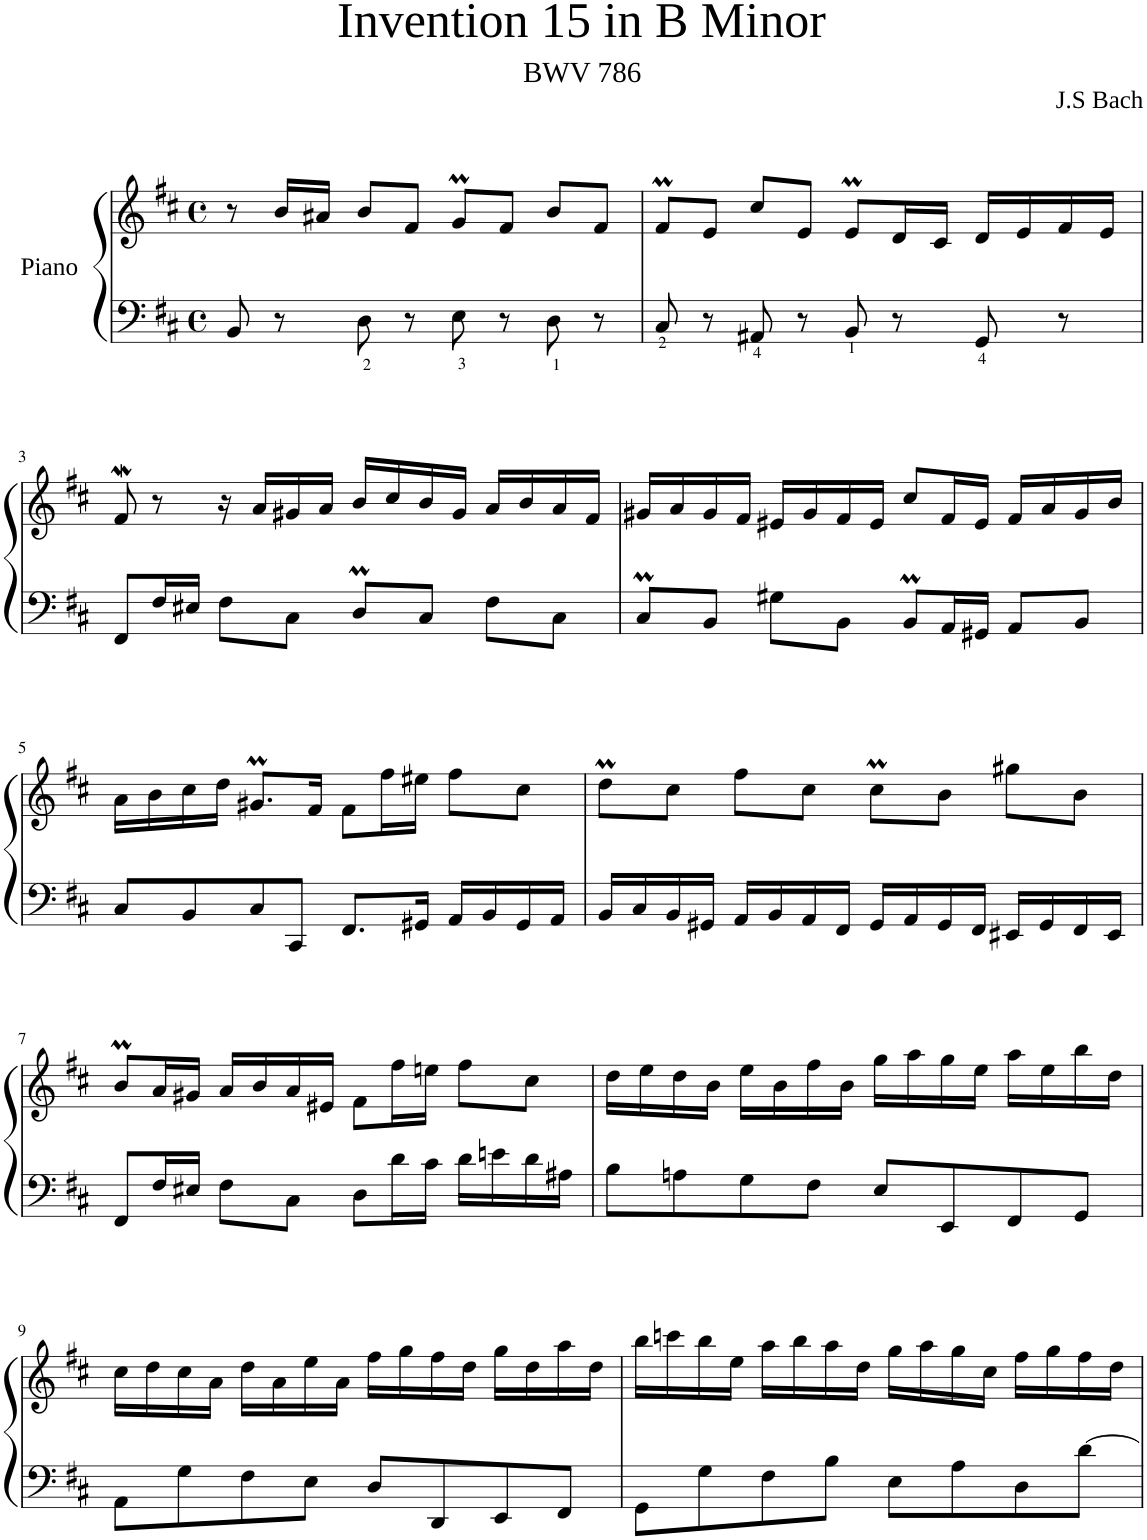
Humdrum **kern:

**kern	**kern
*part1	*part1
*staff2	*staff1
*I"Piano	*
*I'Pno	*
*clefF4	*clefG2
*k[f#c#]	*k[f#c#]
*M4/4	*M4/4
*met(c)	*met(c)
=1	=1
8BB/	8r
8r	16b/LL
.	16a#X/JJ
8D<\	8b/L
8r	8f#/J
8E<\	8gM/L
8r	8f#/J
8D<\	8b/L
8r	8f#/J
=2	=2
8C#/	8f#m/L
8r	8e/J
8AA#X/	8cc#/L
8r	8e/J
8BB/	8eM/L
8r	16d/L
.	16c#/JJ
8GG/	16d/LL
.	16e/
8r	16f#/
.	16e/JJ
!!LO:LB:g=z
=3	=3
8FF#/L	8f#W/
16F#/L	8r
16E#X/JJ	.
8F#\L	16r
.	16a/LL
8C#\J	16g#X/
.	16a/JJ
8DM/L	16b/LL
.	16cc#/
8C#/J	16b/
.	16g#/JJ
8F#\L	16a/LL
.	16b/
8C#\J	16a/
.	16f#/JJ
=4	=4
8C#m/L	16g#X/LL
.	16a/
8BB/J	16g#/
.	16f#/JJ
8G#X\L	16e#X/LL
.	16g#/
8BB\J	16f#/
.	16e#/JJ
8BBM/L	8cc#/L
16AA/L	16f#/L
16GG#X/JJ	16e#/JJ
8AA/L	16f#/LL
.	16a/
8BB/J	16g#/
.	16b/JJ
!!LO:LB:g=z
=5	=5
8C#/L	16a\LL
.	16b\
8BB/	16cc#\
.	16dd\JJ
8C#/	8.g#Xm/L
8CC#/J	.
.	16f#/Jk
8.FF#/L	8f#\L
.	16ff#\L
16GG#X/Jk	16ee#X\JJ
16AA/LL	8ff#\L
16BB/	.
16GG#/	8cc#\J
16AA/JJ	.
=6	=6
16BB/LL	8ddM\L
16C#/	.
16BB/	8cc#\J
16GG#X/JJ	.
16AA/LL	8ff#\L
16BB/	.
16AA/	8cc#\J
16FF#/JJ	.
16GG#/LL	8cc#m\L
16AA/	.
16GG#/	8b\J
16FF#/JJ	.
16EE#X/LL	8gg#X\L
16GG#/	.
16FF#/	8b\J
16EE#/JJ	.
!!LO:LB:g=z
=7	=7
8FF#/L	8bM/L
16F#/L	16a/L
16E#X/JJ	16g#X/JJ
8F#\L	16a/LL
.	16b/
8C#\J	16a/
.	16e#X/JJ
8D\L	8f#\L
16d\L	16ff#\L
16c#\JJ	16een\JJ
16d\LL	8ff#\L
16en\	.
16d\	8cc#\J
16A#X\JJ	.
=8	=8
8B\L	16dd\LL
.	16ee\
8An\	16dd\
.	16b\JJ
8G\	16ee\LL
.	16b\
8F#\J	16ff#\
.	16b\JJ
8E/L	16gg\LL
.	16aa\
8EE/	16gg\
.	16ee\JJ
8FF#/	16aa\LL
.	16ee\
8GG/J	16bb\
.	16dd\JJ
!!LO:LB:g=z
=9	=9
8AA\L	16cc#\LL
.	16dd\
8G\	16cc#\
.	16a\JJ
8F#\	16dd\LL
.	16a\
8E\J	16ee\
.	16a\JJ
8D/L	16ff#\LL
.	16gg\
8DD/	16ff#\
.	16dd\JJ
8EE/	16gg\LL
.	16dd\
8FF#/J	16aa\
.	16dd\JJ
=10	=10
8GG\L	16bb\LL
.	16cccn\
8G\	16bb\
.	16ee\JJ
8F#\	16aa\LL
.	16bb\
8B\J	16aa\
.	16dd\JJ
8E\L	16gg\LL
.	16aa\
8A\	16gg\
.	16cc#\JJ
8D\	16ff#\LL
.	16gg\
[8d\J	16ff#\
.	16dd\JJ
=	=
*-	*-
